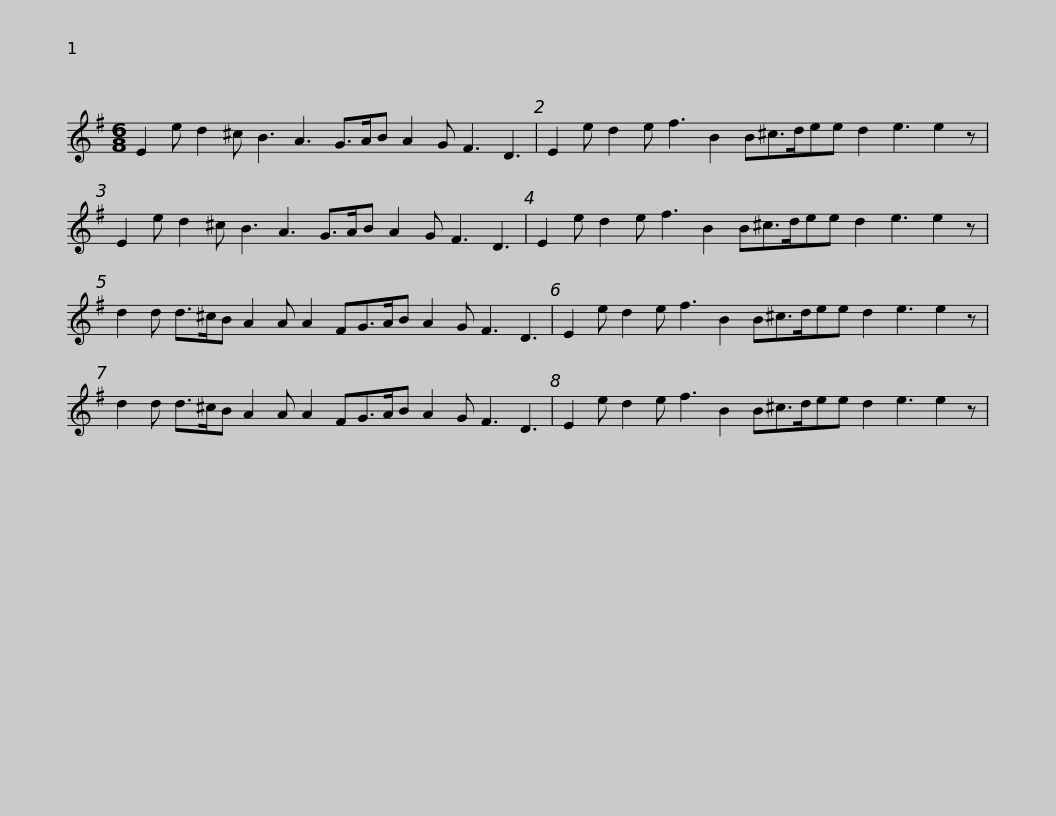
X:1
L:1/8
M:6/8
I:linebreak $
K:Emin
V:1 treble
V:1
 E2 e d2 ^c B3 A3 G>AB A2 G F3 D3 | E2 e d2 e f3 B2 B^c>dee d2 e3 e2 z |$ E2 e d2 ^c B3 A3 G>AB A2 G F3 D3 | E2 e d2 e f3 B2 B^c>dee d2 e3 e2 z |$ d2 d d>^cB A2 A A2 FG>AB A2 G F3 D3 | %5
 E2 e d2 e f3 B2 B^c>dee d2 e3 e2 z |$ d2 d d>^cB A2 A A2 FG>AB A2 G F3 D3 | E2 e d2 e f3 B2 B^c>dee d2 e3 e2 z | %8
